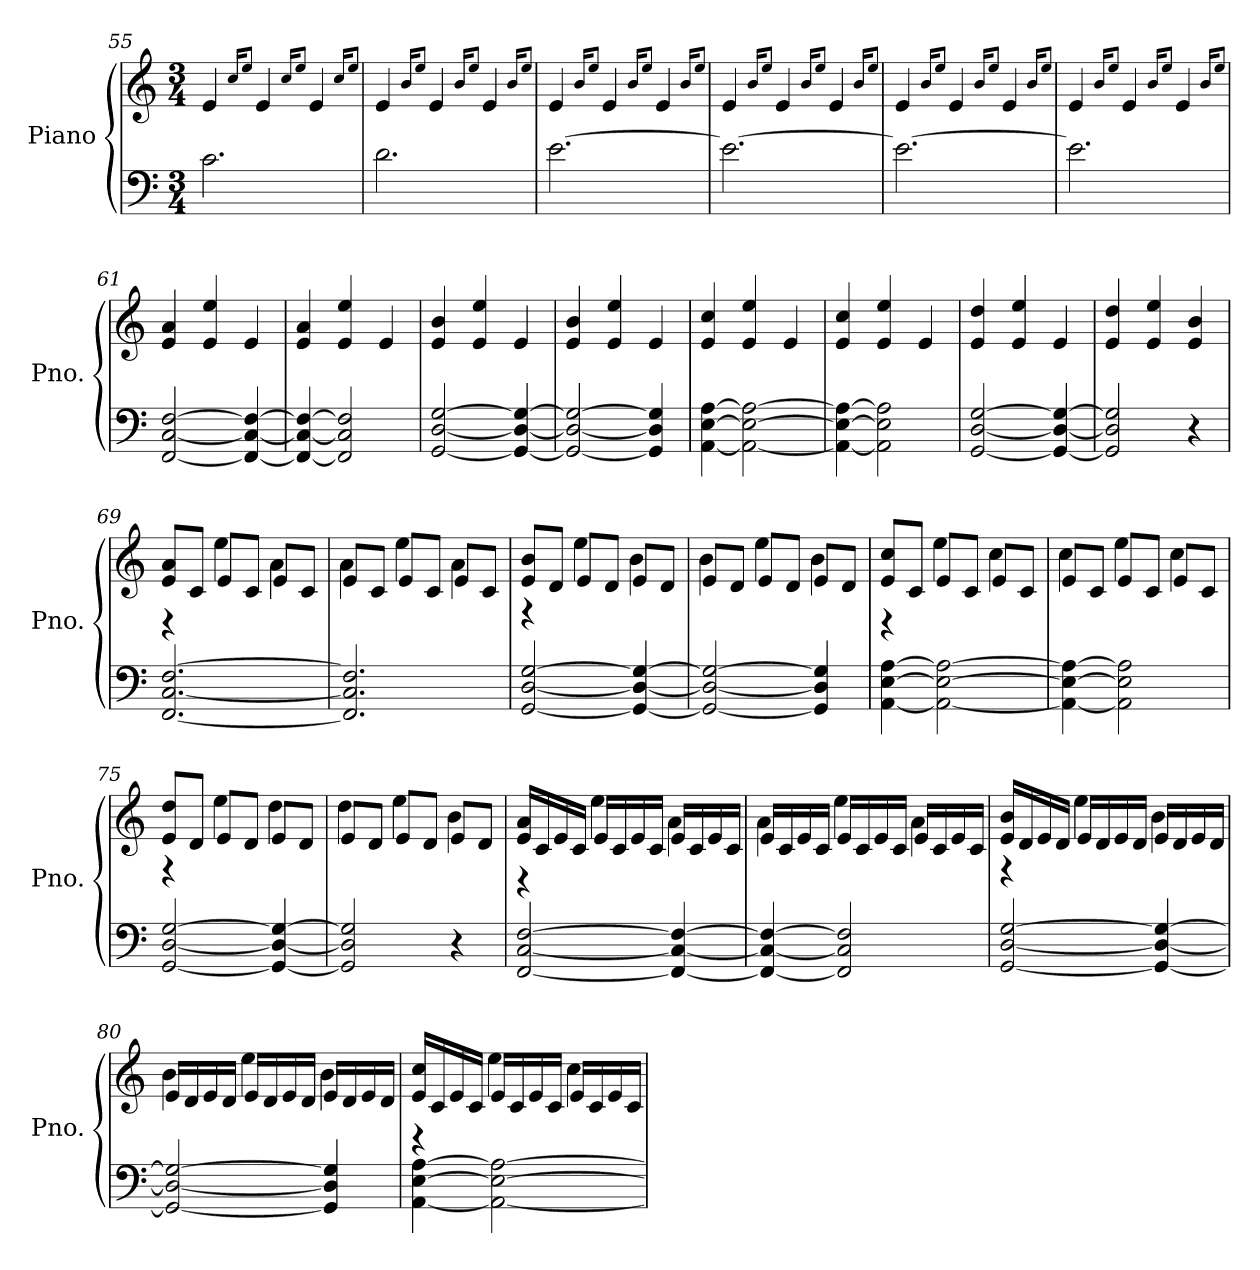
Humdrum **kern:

**kern	**kern
*part1	*part1
*staff2	*staff1
*I"Piano	*
*I'Pno.	*
*clefF4	*clefG2
*k[]	*k[]
*M3/4	*M3/4
=55	=55
2.c\	4e/
.	16qcc/KL
.	8qee/J
.	4e/
.	16qcc/KL
.	8qee/J
.	4e/
.	16qcc/KL
.	8qee/J
=56	=56
2.d\	4e/
.	16qb/KL
.	8qee/J
.	4e/
.	16qb/KL
.	8qee/J
.	4e/
.	16qb/KL
.	8qee/J
=57	=57
[2.e\	4e/
.	16qb/KL
.	8qee/J
.	4e/
.	16qb/KL
.	8qee/J
.	4e/
.	16qb/KL
.	8qee/J
=58	=58
2.e\_	4e/
.	16qb/KL
.	8qee/J
.	4e/
.	16qb/KL
.	8qee/J
.	4e/
.	16qb/KL
.	8qee/J
=59	=59
2.e\_	4e/
.	16qb/KL
.	8qee/J
.	4e/
.	16qb/KL
.	8qee/J
.	4e/
.	16qb/KL
.	8qee/J
!!LO:LB:g=z
=60	=60
2.e\]	4e/
.	16qb/KL
.	8qee/J
.	4e/
.	16qb/KL
.	8qee/J
.	4e/
.	16qb/KL
.	8qee/J
=61	=61
[2FF/ [2C/ [2F/	4e/ 4a/
.	4e/ 4ee/
4FF/_ 4C/_ 4F/_	4e/
=62	=62
4FF/_ 4C/_ 4F/_	4e/ 4a/
2FF/] 2C/] 2F/]	4e/ 4ee/
.	4e/
=63	=63
[2GG/ [2D/ [2G/	4e/ 4b/
.	4e/ 4ee/
4GG/_ 4D/_ 4G/_	4e/
=64	=64
2GG/_ 2D/_ 2G/_	4e/ 4b/
.	4e/ 4ee/
4GG/] 4D/] 4G/]	4e/
=65	=65
[4AA\ [4E\ [4A\	4e/ 4cc/
2AA\_ 2E\_ 2A\_	4e/ 4ee/
.	4e/
=66	=66
4AA\_ 4E\_ 4A\_	4e/ 4cc/
2AA\] 2E\] 2A\]	4e/ 4ee/
.	4e/
=67	=67
[2GG/ [2D/ [2G/	4e/ 4dd/
.	4e/ 4ee/
4GG/_ 4D/_ 4G/_	4e/
=68	=68
2GG/] 2D/] 2G/]	4e/ 4dd/
.	4e/ 4ee/
4r	4e/ 4b/
=69	=69
*	*^
[2.FF/ [2.C/ [2.F/	8e/ 8a/L	4r
.	8c/J	.
.	8e/L	4ee\
.	8c/J	.
.	8e/L	4a\
.	8c/J	.
!!LO:LB:g=z	!!
=70	=70	=70
2.FF/] 2.C/] 2.F/]	8e/L	4a\
.	8c/J	.
.	8e/L	4ee\
.	8c/J	.
.	8e/L	4a\
.	8c/J	.
=71	=71	=71
[2GG/ [2D/ [2G/	8e/ 8b/L	4r
.	8d/J	.
.	8e/L	4ee\
.	8d/J	.
4GG/_ 4D/_ 4G/_	8e/L	4b\
.	8d/J	.
=72	=72	=72
2GG/_ 2D/_ 2G/_	8e/L	4b\
.	8d/J	.
.	8e/L	4ee\
.	8d/J	.
4GG/] 4D/] 4G/]	8e/L	4b\
.	8d/J	.
=73	=73	=73
[4AA\ [4E\ [4A\	8e/ 8cc/L	4r
.	8c/J	.
2AA\_ 2E\_ 2A\_	8e/L	4ee\
.	8c/J	.
.	8e/L	4cc\
.	8c/J	.
=74	=74	=74
4AA\_ 4E\_ 4A\_	8e/L	4cc\
.	8c/J	.
2AA\] 2E\] 2A\]	8e/L	4ee\
.	8c/J	.
.	8e/L	4cc\
.	8c/J	.
=75	=75	=75
[2GG/ [2D/ [2G/	8e/ 8dd/L	4r
.	8d/J	.
.	8e/L	4ee\
.	8d/J	.
4GG/_ 4D/_ 4G/_	8e/L	4dd\
.	8d/J	.
!!LO:PB:g=z	!!
=76	=76	=76
2GG/] 2D/] 2G/]	8e/L	4dd\
.	8d/J	.
.	8e/L	4ee\
.	8d/J	.
4r	8e/L	4b\
.	8d/J	.
=77	=77	=77
[2FF/ [2C/ [2F/	16e/ 16a/LL	4r
.	16c/	.
.	16e/	.
.	16c/JJ	.
.	16e/LL	4ee\
.	16c/	.
.	16e/	.
.	16c/JJ	.
4FF/_ 4C/_ 4F/_	16e/LL	4a\
.	16c/	.
.	16e/	.
.	16c/JJ	.
=78	=78	=78
4FF/_ 4C/_ 4F/_	16e/LL	4a\
.	16c/	.
.	16e/	.
.	16c/JJ	.
2FF/] 2C/] 2F/]	16e/LL	4ee\
.	16c/	.
.	16e/	.
.	16c/JJ	.
.	16e/LL	4a\
.	16c/	.
.	16e/	.
.	16c/JJ	.
=79	=79	=79
[2GG/ [2D/ [2G/	16e/ 16b/LL	4r
.	16d/	.
.	16e/	.
.	16d/JJ	.
.	16e/LL	4ee\
.	16d/	.
.	16e/	.
.	16d/JJ	.
4GG/_ 4D/_ 4G/_	16e/LL	4b\
.	16d/	.
.	16e/	.
.	16d/JJ	.
!!LO:LB:g=z	!!
=80	=80	=80
2GG/_ 2D/_ 2G/_	16e/LL	4b\
.	16d/	.
.	16e/	.
.	16d/JJ	.
.	16e/LL	4ee\
.	16d/	.
.	16e/	.
.	16d/JJ	.
4GG/] 4D/] 4G/]	16e/LL	4b\
.	16d/	.
.	16e/	.
.	16d/JJ	.
=81	=81	=81
[4AA\ [4E\ [4A\	16e/ 16cc/LL	4r
.	16c/	.
.	16e/	.
.	16c/JJ	.
2AA\_ 2E\_ 2A\_	16e/LL	4ee\
.	16c/	.
.	16e/	.
.	16c/JJ	.
.	16e/LL	4cc\
.	16c/	.
.	16e/	.
.	16c/JJ	.
*	*v	*v
=	=
*-	*-
